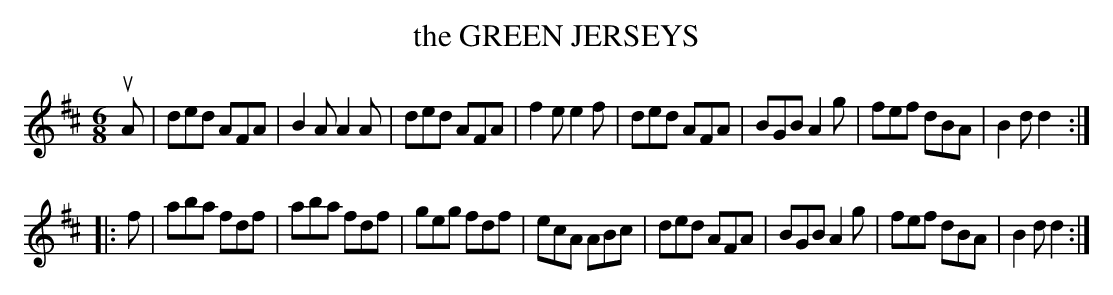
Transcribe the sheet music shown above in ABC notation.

X:1
T: the GREEN JERSEYS
M: 6/8
L: 1/8
K: D
uA |\
ded AFA | B2A A2A | ded AFA | f2e e2f |\
ded AFA | BGB A2g | fef dBA | B2d d2 :|
|: f |\
aba fdf | aba fdf | geg fdf | ecA ABc |\
ded AFA | BGB A2g | fef dBA | B2d d2 :|
